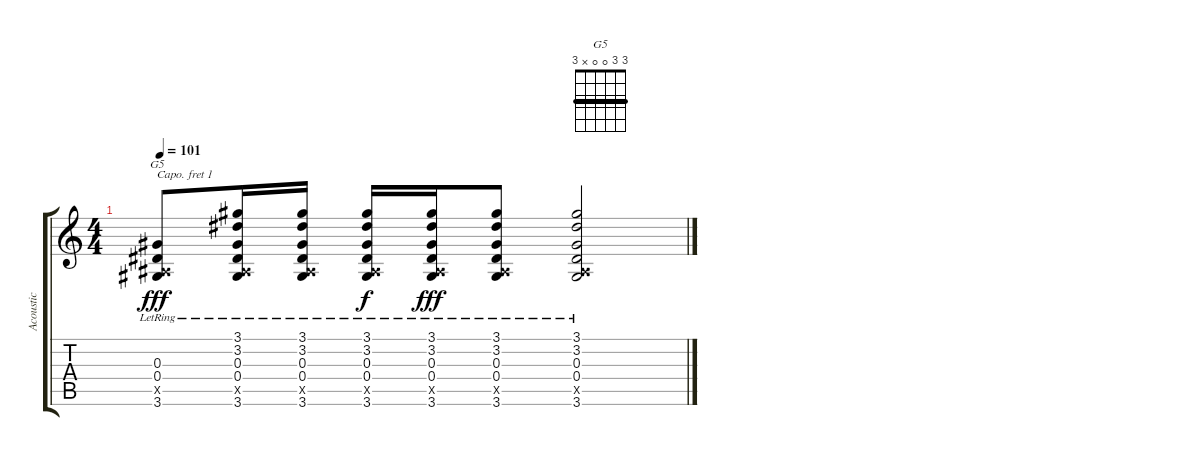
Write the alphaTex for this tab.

\track ("Acoustic" "Acoustic") {instrument acousticguitarsteel}
\staff {score tabs}
\capo 1
\tuning (E4 B3 G3 D3 A2 E2) {hide}
\chord ("G5" 3 3 0 0 x 3) {barre 3}
\ts (4 4)
\tempo 101
\clef g2
\ks c
(0.3{lr} 0.4{lr} 0.5{x} 3.6{lr}).8{ch "G5" dy fff} (3.1{lr} 3.2{lr} 0.3{lr} 0.4{lr} 0.5{x} 3.6{lr}).16 (3.1{lr} 3.2{lr} 0.3{lr} 0.4{lr} 0.5{x} 3.6{lr}).16 (3.1{lr} 3.2{lr} 0.3{lr} 0.4{lr} 0.5{x} 3.6{lr}).16{dy f} (3.1{lr} 3.2{lr} 0.3{lr} 0.4{lr} 0.5{x} 3.6{lr}).16{dy fff} (3.1{lr} 3.2{lr} 0.3{lr} 0.4{lr} 0.5{x} 3.6{lr}).8 (3.1{lr} 3.2{lr} 0.3{lr} 0.4{lr} 0.5{x} 3.6{lr}).2
